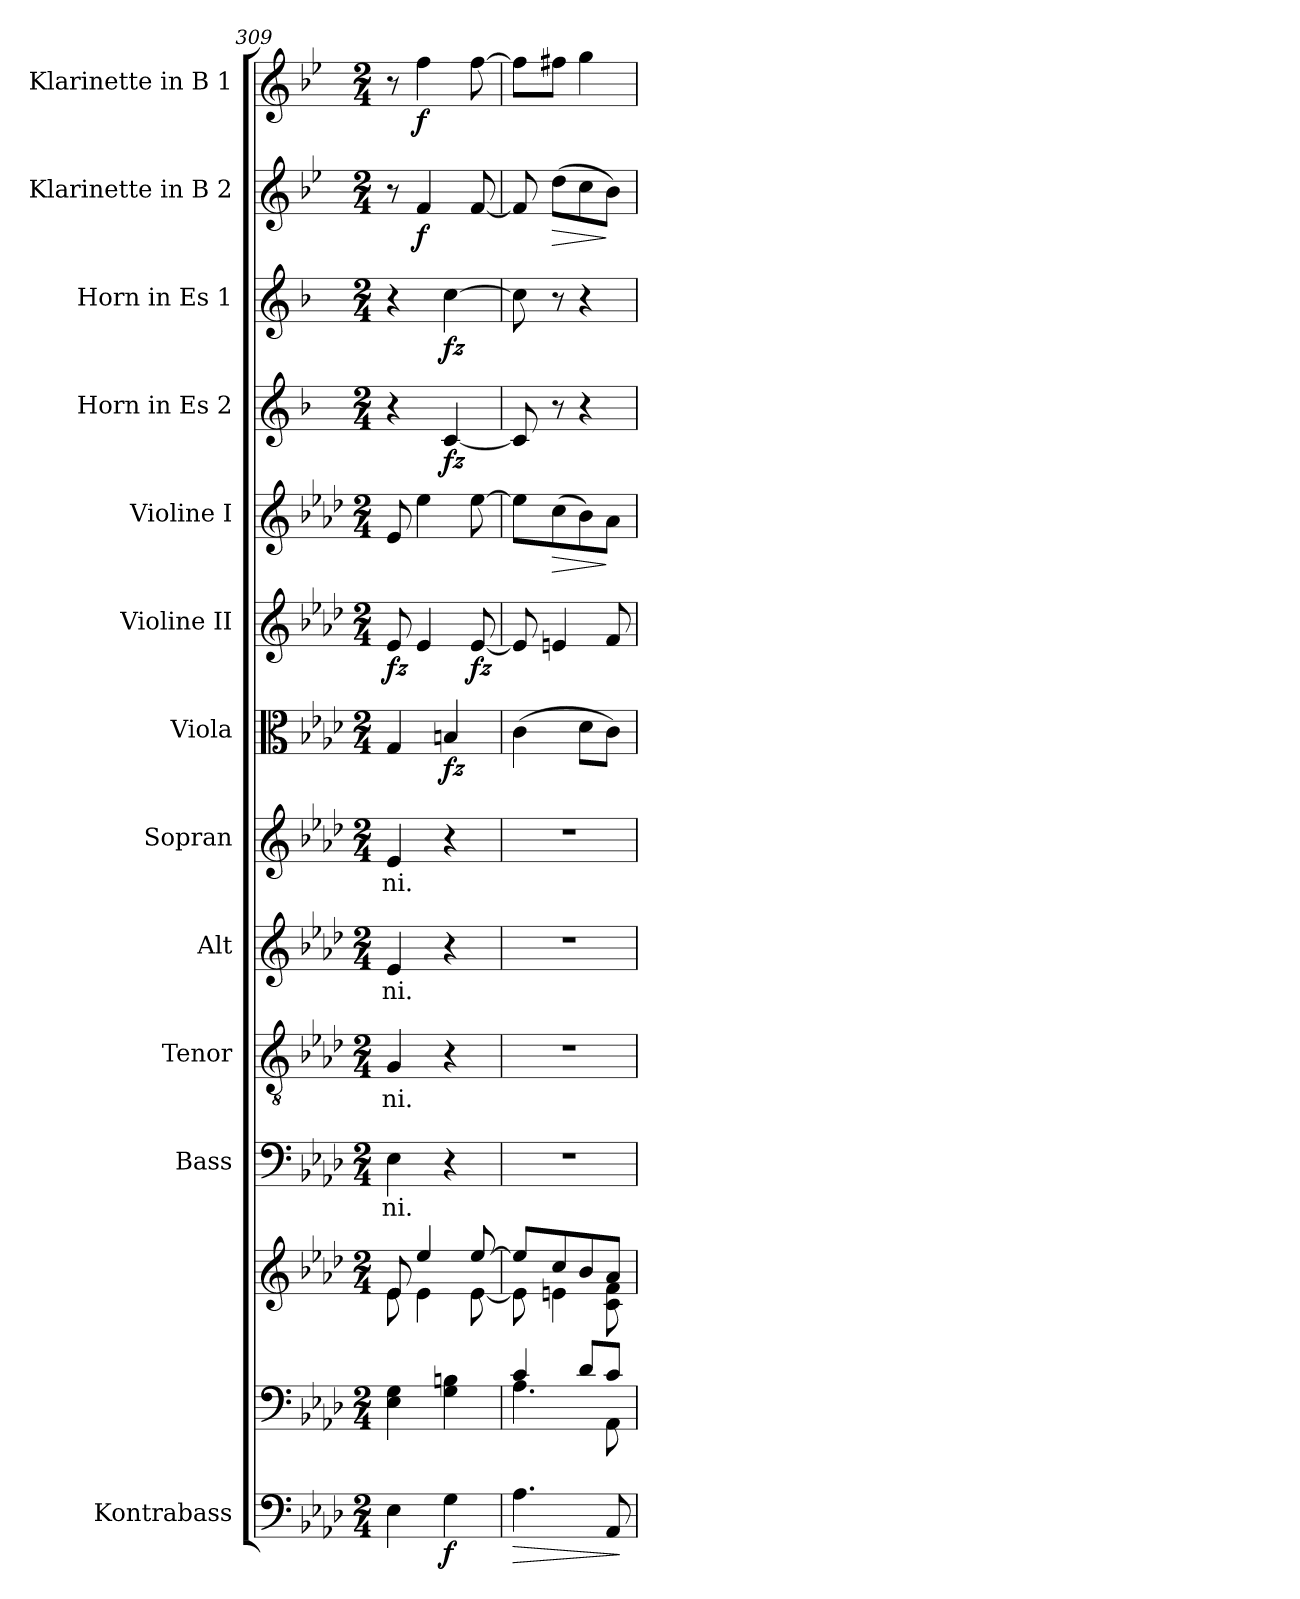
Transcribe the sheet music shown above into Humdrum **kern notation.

**kern	**dynam	**kern	**kern	**kern	**text	**kern	**text	**kern	**text	**kern	**text	**kern	**dynam	**kern	**dynam	**kern	**dynam	**kern	**dynam	**kern	**dynam	**kern	**dynam	**kern	**dynam
*part13	*part13	*part12	*part12	*part11	*part11	*part10	*part10	*part9	*part9	*part8	*part8	*part7	*part7	*part6	*part6	*part5	*part5	*part4	*part4	*part3	*part3	*part2	*part2	*part1	*part1
*staff14	*staff14	*staff13	*staff12	*staff11	*staff11	*staff10	*staff10	*staff9	*staff9	*staff8	*staff8	*staff7	*staff7	*staff6	*staff6	*staff5	*staff5	*staff4	*staff4	*staff3	*staff3	*staff2	*staff2	*staff1	*staff1
*I"Kontrabass	*	*	*	*I"Bass	*	*I"Tenor	*	*I"Alt	*	*I"Sopran	*	*I"Viola	*	*I"Violine II	*	*I"Violine I	*	*I"Horn in Es 2	*	*I"Horn in Es 1	*	*I"Klarinette in B 2	*	*I"Klarinette in B 1	*
*I'Kb.	*	*	*	*I'B	*	*I'T	*	*I'A	*	*I'S	*	*I'Vla.	*	*I'Vl. II	*	*I'Vl. I	*	*I'Hrn. 2	*	*I'Hrn. 1	*	*	*	*	*
!!LO:PB:g=z
*clefF4	*	*clefF4	*clefG2	*clefF4	*	*clefGv2	*	*clefG2	*	*clefG2	*	*clefC3	*	*clefG2	*	*clefG2	*	*clefG2	*	*clefG2	*	*clefG2	*	*clefG2	*
*ITrd7c12	*	*	*	*	*	*	*	*	*	*	*	*	*	*	*	*	*	*ITrd5c9	*	*ITrd5c9	*	*ITrd1c2	*	*ITrd1c2	*
*k[b-e-a-d-]	*	*k[b-e-a-d-]	*k[b-e-a-d-]	*k[b-e-a-d-]	*	*k[b-e-a-d-]	*	*k[b-e-a-d-]	*	*k[b-e-a-d-]	*	*k[b-e-a-d-]	*	*k[b-e-a-d-]	*	*k[b-e-a-d-]	*	*k[b-e-a-d-]	*	*k[b-e-a-d-]	*	*k[b-e-a-d-]	*	*k[b-e-a-d-]	*
*A-:	*	*A-:	*A-:	*A-:	*	*A-:	*	*A-:	*	*A-:	*	*A-:	*	*A-:	*	*A-:	*	*A-:	*	*A-:	*	*A-:	*	*A-:	*
*M2/4	*	*M2/4	*M2/4	*M2/4	*	*M2/4	*	*M2/4	*	*M2/4	*	*M2/4	*	*M2/4	*	*M2/4	*	*M2/4	*	*M2/4	*	*M2/4	*	*M2/4	*
=309	=309	=309	=309	=309	=309	=309	=309	=309	=309	=309	=309	=309	=309	=309	=309	=309	=309	=309	=309	=309	=309	=309	=309	=309	=309
*	*	*	*^	*	*	*	*	*	*	*	*	*	*	*	*	*	*	*	*	*	*	*	*	*	*
!	!	!	!	!	!	!LO:LY:b	!	!LO:LY:b	!	!LO:LY:b	!	!LO:LY:b	!	!	!	!LO:DY:b	!	!	!	!	!	!	!	!	!	!
4EE-\	.	4E-\ 4G\	8e-/	8e-\	4E-\	-ni.	4G/	-ni.	4e-/	-ni.	4e-/	-ni.	4G/	.	8e-/	fz	8e-/	.	4r	.	4r	.	8r	.	8r	.
!	!	!	!	!	!	!	!	!	!	!	!	!	!	!	!	!	!	!	!	!	!	!	!	!LO:DY:b	!	!LO:DY:b
.	.	.	4ee-/	4e-\	.	.	.	.	.	.	.	.	.	.	4e-/	.	4ee-\	.	.	.	.	.	4e-/	f	4ee-\	f
!	!LO:DY:b	!	!	!	!	!	!	!	!	!	!	!	!	!LO:DY:b	!	!	!	!	!	!LO:DY:b	!	!LO:DY:b	!	!	!	!
4GG\	f	4G\ 4Bn\	.	.	4r	.	4r	.	4r	.	4r	.	4Bn/	fz	.	.	.	.	[4E-/	fz	[4e-\	fz	.	.	.	.
!	!	!	!	!	!	!	!	!	!	!	!	!	!	!	!	!LO:DY:b	!	!	!	!	!	!	!	!	!	!
.	.	.	[>8ee-/	[<8e-\	.	.	.	.	.	.	.	.	.	.	[8e-/	fz	[8ee-\	.	.	.	.	.	[8e-/	.	[8ee-\	.
=310	=310	=310	=310	=310	=310	=310	=310	=310	=310	=310	=310	=310	=310	=310	=310	=310	=310	=310	=310	=310	=310	=310	=310	=310	=310	=310
!	!LO:HP:b	!	!	!	!	!	!	!	!	!	!	!	!	!	!	!	!	!	!	!	!	!	!	!	!	!
*	*	*^	*	*	*	*	*	*	*	*	*	*	*	*	*	*	*	*	*	*	*	*	*	*	*	*
4.AA-\	>	4c/	4.A-\	8ee-/L]	8e-\]	2r	.	2r	.	2r	.	2r	.	(>4c\	.	8e-/]	.	8ee-\L]	.	8E-/]	.	8e-\]	.	8e-/]	.	8ee-\L]	.
!	!	!	!	!	!	!	!	!	!	!	!	!	!	!	!	!	!	!	!LO:HP:b	!	!	!	!	!	!LO:HP:b	!	!
.	.	.	.	8cc/	4en\	.	.	.	.	.	.	.	.	.	.	4en/	.	(>8cc\	>	8r	.	8r	.	(>8cc\L	>	8een\J	.
.	.	8d-/L	.	8b-/	.	.	.	.	.	.	.	.	.	8d-\L	.	.	.	8b-\)	.	4r	.	4r	.	8b-\	.	4ff\	.
8AAA-/	.	8c/J	8AA-\	8a-/J	8c\ 8f\	.	.	.	.	.	.	.	.	8c\J)	.	8f/	.	8a-\J	]	.	.	.	.	8a-\J)	]	.	.
*	*	*v	*v	*	*	*	*	*	*	*	*	*	*	*	*	*	*	*	*	*	*	*	*	*	*	*	*
*	*	*	*v	*v	*	*	*	*	*	*	*	*	*	*	*	*	*	*	*	*	*	*	*	*	*	*
.	]	.	.	.	.	.	.	.	.	.	.	.	.	.	.	.	.	.	.	.	.	.	.	.	.
=	=	=	=	=	=	=	=	=	=	=	=	=	=	=	=	=	=	=	=	=	=	=	=	=	=
*-	*-	*-	*-	*-	*-	*-	*-	*-	*-	*-	*-	*-	*-	*-	*-	*-	*-	*-	*-	*-	*-	*-	*-	*-	*-
